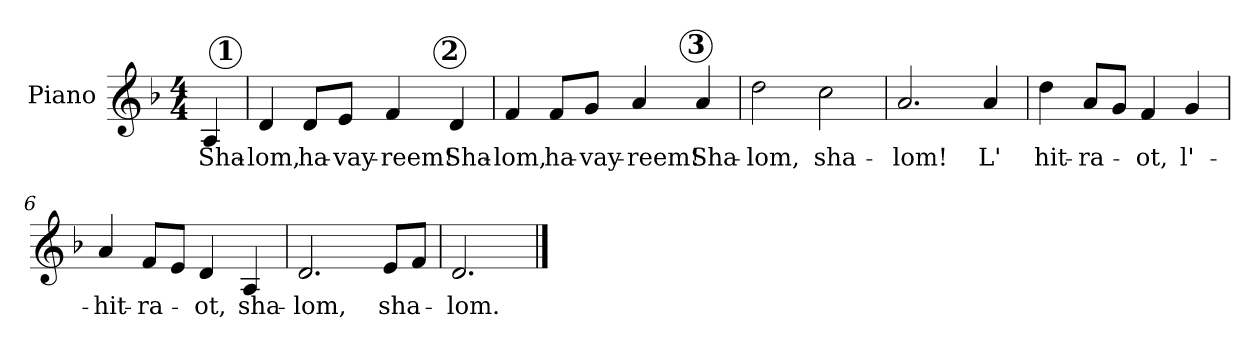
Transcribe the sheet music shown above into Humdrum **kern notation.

**kern	**text
*part1	*part1
*staff1	*staff1
*I"Piano	*
*I'Pno.	*
*clefG2	*
*k[b-]	*
*M4/4	*
*MM108	*
!!LO:REH:place=s1:a:enc=circle:t=1:qo=0.5
=	=
4A/	Sha-
!!LO:REH:place=s1:a:enc=circle:t=2:qo=3
=1	=1
4d/	-lom,
8d/L	ha-
8e/J	-vay-
4f/	-reem!
4d/	Sha-
!!LO:REH:place=s1:a:enc=circle:t=3:qo=3
=2	=2
4f/	-lom,
8f/L	ha-
8g/J	-vay-
4a/	-reem!
4a/	Sha-
=3	=3
2dd\	-lom,
2cc\	sha-
=4	=4
2.a/	-lom!
4a/	L'
=5	=5
4dd\	hit-
8a/L	-ra-
8g/J	.
4f/	-ot,
4g/	l'-
=6	=6
4a/	-hit-
8f/L	-ra-
8e/J	.
4d/	-ot,
4A/	sha-
=7	=7
2.d/	-lom,
8e/L	sha-
8f/J	.
=8	=8
2.d/	-lom.
==	==
*-	*-
